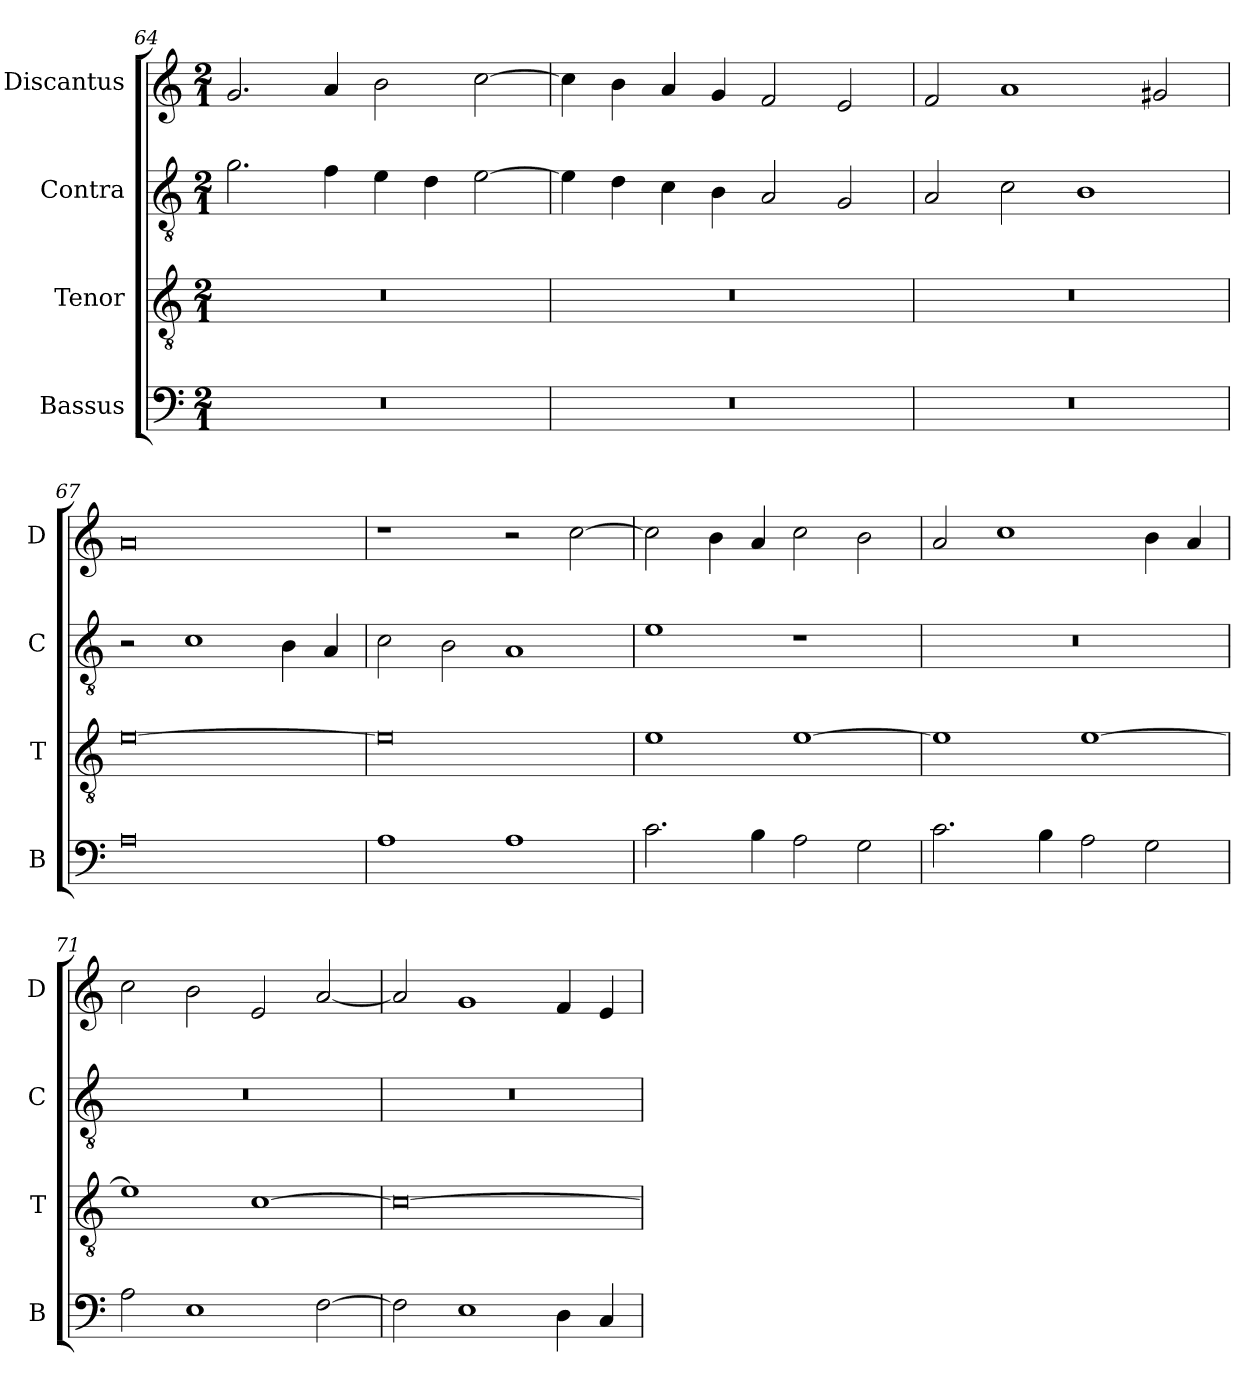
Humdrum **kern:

**kern	**kern	**kern	**kern
*part4	*part3	*part2	*part1
*staff4	*staff3	*staff2	*staff1
*I"Bassus	*I"Tenor	*I"Contra	*I"Discantus
*I'B	*I'T	*I'C	*I'D
*clefF4	*clefGv2	*clefGv2	*clefG2
*k[]	*k[]	*k[]	*k[]
*M2/1	*M2/1	*M2/1	*M2/1
=64	=64	=64	=64
0r	0r	2.g\	2.g/
.	.	4f\	4a/
.	.	4e\	2b\
.	.	4d\	.
.	.	[2e\	[2cc\
=65	=65	=65	=65
0r	0r	4e\]	4cc\]
.	.	4d\	4b\
.	.	4c\	4a/
.	.	4B\	4g/
.	.	2A/	2f/
.	.	2G/	2e/
=66	=66	=66	=66
0r	0r	2A/	2f/
.	.	2c\	1a
.	.	1B	.
.	.	.	2g#X/
=67	=67	=67	=67
0A	[0e	2r	0a
.	.	1c	.
.	.	4B\	.
.	.	4A/	.
=68	=68	=68	=68
1A	0e]	2c\	1r
.	.	2B\	.
1A	.	1A	2r
.	.	.	[2cc\
=69	=69	=69	=69
2.c\	1e	1e	2cc\]
.	.	.	4b\
4B\	.	.	4a/
2A\	[1e	1r	2cc\
2G\	.	.	2b\
=70	=70	=70	=70
2.c\	1e]	0r	2a/
.	.	.	1cc
4B\	.	.	.
2A\	[1e	.	.
2G\	.	.	4b\
.	.	.	4a/
=71	=71	=71	=71
2A\	1e]	0r	2cc\
1E	.	.	2b\
.	[1c	.	2e/
[2F\	.	.	[2a/
=72	=72	=72	=72
2F\]	0c_	0r	2a/]
1E	.	.	1g
4D\	.	.	4f/
4C/	.	.	4e/
=	=	=	=
*-	*-	*-	*-
